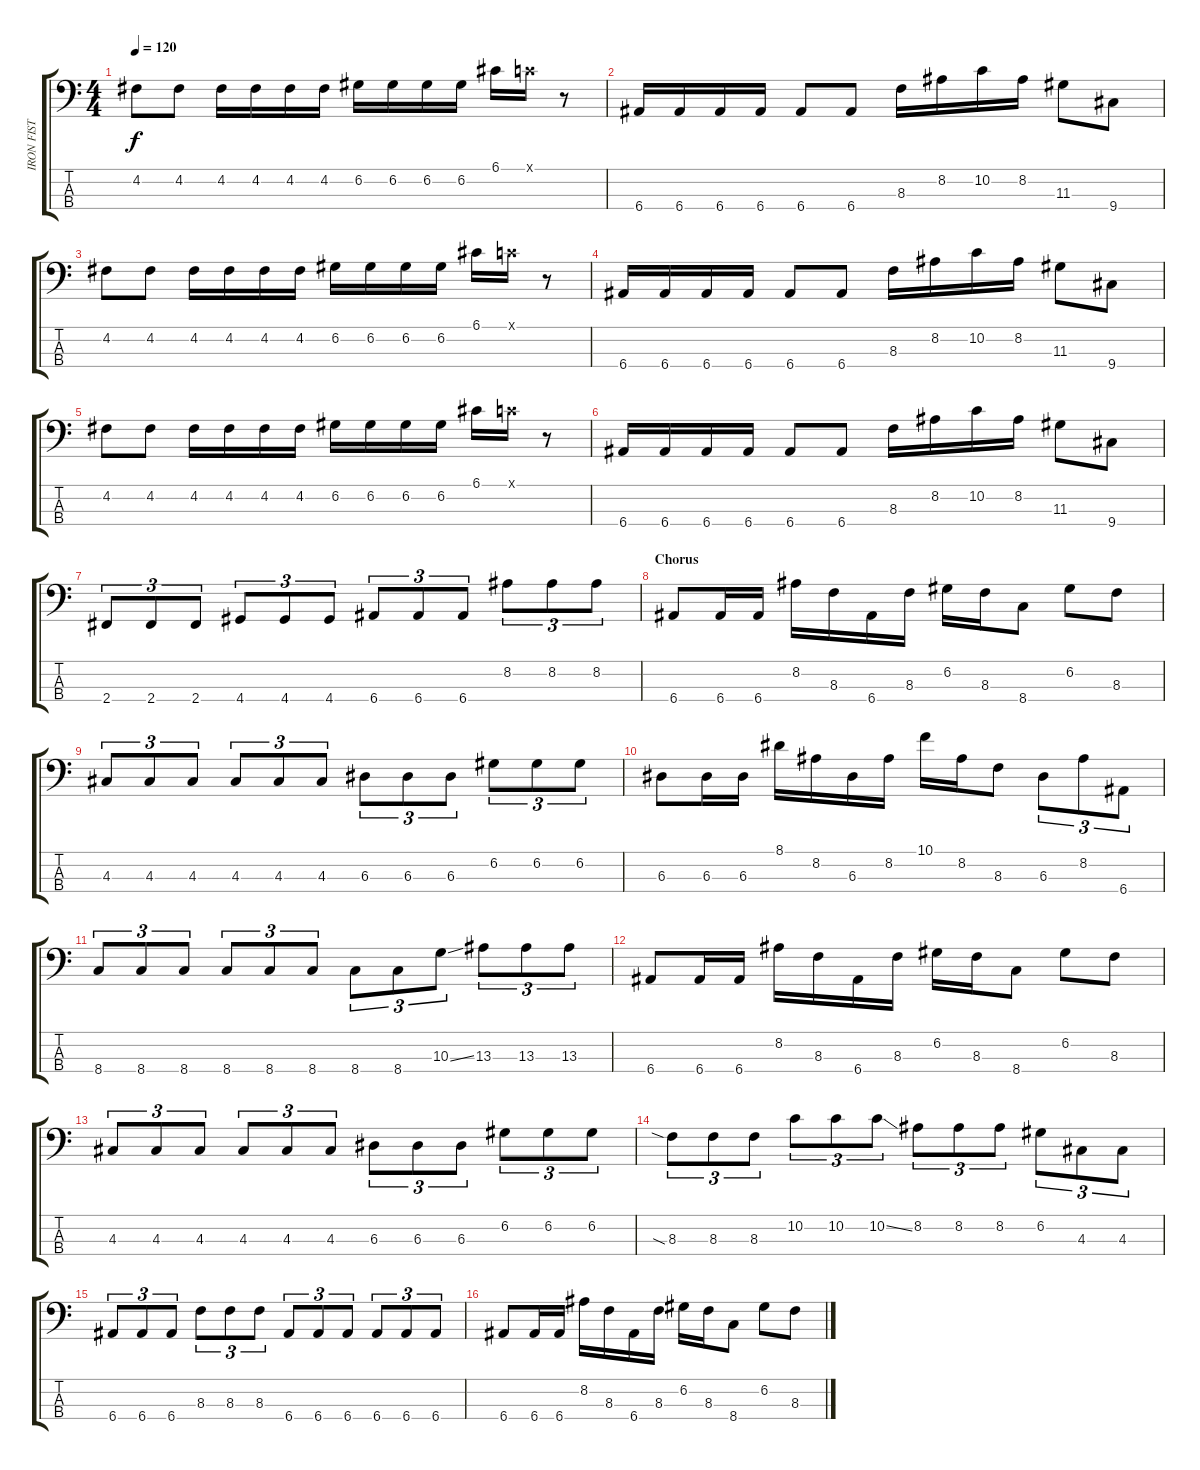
\track ("IRON FIST" "IRON FIST") {instrument electricbassfinger}
\staff {score tabs}
\tuning (G2 D2 A1 E1) {hide}
\ts (4 4)
\tempo 120
\clef f4
\ks c
4.2.8{dy f} 4.2.8 4.2.16 4.2.16 4.2.16 4.2.16 6.2.16 6.2.16 6.2.16 6.2.16 6.1.16 5.1{x}.16 r.8 |
6.4.16 6.4.16 6.4.16 6.4.16 6.4.8 6.4.8 8.3.16 8.2.16 10.2.16 8.2.16 11.3.8 9.4.8 |
4.2.8 4.2.8 4.2.16 4.2.16 4.2.16 4.2.16 6.2.16 6.2.16 6.2.16 6.2.16 6.1.16 5.1{x}.16 r.8 |
6.4.16 6.4.16 6.4.16 6.4.16 6.4.8 6.4.8 8.3.16 8.2.16 10.2.16 8.2.16 11.3.8 9.4.8 |
4.2.8 4.2.8 4.2.16 4.2.16 4.2.16 4.2.16 6.2.16 6.2.16 6.2.16 6.2.16 6.1.16 5.1{x}.16 r.8 |
6.4.16 6.4.16 6.4.16 6.4.16 6.4.8 6.4.8 8.3.16 8.2.16 10.2.16 8.2.16 11.3.8 9.4.8 |
2.4.8{tu (3 2)} 2.4.8{tu (3 2)} 2.4.8{tu (3 2)} 4.4.8{tu (3 2)} 4.4.8{tu (3 2)} 4.4.8{tu (3 2)} 6.4.8{tu (3 2)} 6.4.8{tu (3 2)} 6.4.8{tu (3 2)} 8.2.8{tu (3 2)} 8.2.8{tu (3 2)} 8.2.8{tu (3 2)} |
\section ("" "Chorus")
6.4.8 6.4.16 6.4.16 8.2.16 8.3.16 6.4.16 8.3.16 6.2.16 8.3.16 8.4.8 6.2.8 8.3.8 |
4.3.8{tu (3 2)} 4.3.8{tu (3 2)} 4.3.8{tu (3 2)} 4.3.8{tu (3 2)} 4.3.8{tu (3 2)} 4.3.8{tu (3 2)} 6.3.8{tu (3 2)} 6.3.8{tu (3 2)} 6.3.8{tu (3 2)} 6.2.8{tu (3 2)} 6.2.8{tu (3 2)} 6.2.8{tu (3 2)} |
6.3.8 6.3.16 6.3.16 8.1.16 8.2.16 6.3.16 8.2.16 10.1.16 8.2.16 8.3.8 6.3.8{tu (3 2)} 8.2.8{tu (3 2)} 6.4.8{tu (3 2)} |
8.4.8{tu (3 2)} 8.4.8{tu (3 2)} 8.4.8{tu (3 2)} 8.4.8{tu (3 2)} 8.4.8{tu (3 2)} 8.4.8{tu (3 2)} 8.4.8{tu (3 2)} 8.4.8{tu (3 2)} 10.3{ss}.8{tu (3 2)} 13.3.8{tu (3 2)} 13.3.8{tu (3 2)} 13.3.8{tu (3 2)} |
6.4.8 6.4.16 6.4.16 8.2.16 8.3.16 6.4.16 8.3.16 6.2.16 8.3.16 8.4.8 6.2.8 8.3.8 |
4.3.8{tu (3 2)} 4.3.8{tu (3 2)} 4.3.8{tu (3 2)} 4.3.8{tu (3 2)} 4.3.8{tu (3 2)} 4.3.8{tu (3 2)} 6.3.8{tu (3 2)} 6.3.8{tu (3 2)} 6.3.8{tu (3 2)} 6.2.8{tu (3 2)} 6.2.8{tu (3 2)} 6.2.8{tu (3 2)} |
8.3{sia}.8{tu (3 2)} 8.3.8{tu (3 2)} 8.3.8{tu (3 2)} 10.2.8{tu (3 2)} 10.2.8{tu (3 2)} 10.2{ss}.8{tu (3 2)} 8.2.8{tu (3 2)} 8.2.8{tu (3 2)} 8.2.8{tu (3 2)} 6.2.8{tu (3 2)} 4.3.8{tu (3 2)} 4.3.8{tu (3 2)} |
6.4.8{tu (3 2)} 6.4.8{tu (3 2)} 6.4.8{tu (3 2)} 8.3.8{tu (3 2)} 8.3.8{tu (3 2)} 8.3.8{tu (3 2)} 6.4.8{tu (3 2)} 6.4.8{tu (3 2)} 6.4.8{tu (3 2)} 6.4.8{tu (3 2)} 6.4.8{tu (3 2)} 6.4.8{tu (3 2)} |
6.4.8 6.4.16 6.4.16 8.2.16 8.3.16 6.4.16 8.3.16 6.2.16 8.3.16 8.4.8 6.2.8 8.3.8
